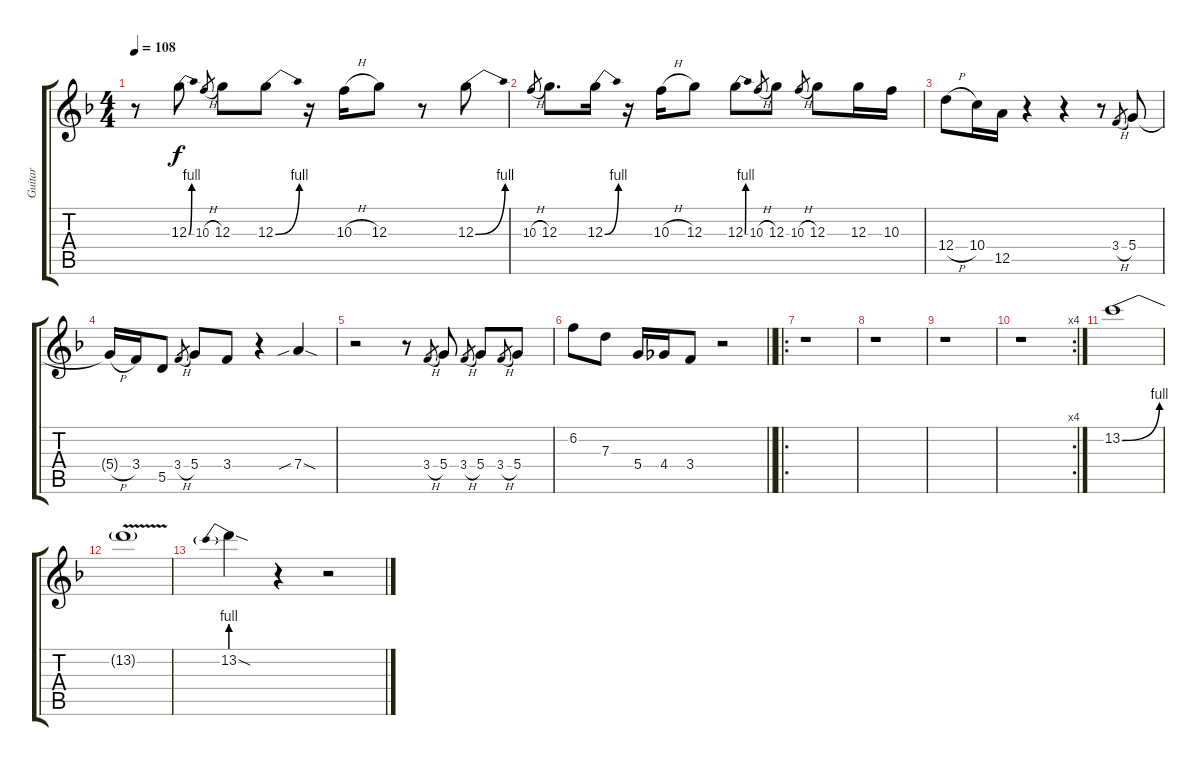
\track ("Guitar" "Guitar") {instrument overdrivenguitar}
\staff {score tabs}
\tuning (E4 B3 G3 D3 A2 E2) {hide}
\ts (4 4)
\tempo 108
\clef g2
\ks f
r.8{dy f} 12.3{be (bend 0 0 60 4)}.8 10.3{h}.8{gr} 12.3.8 12.3{be (bend 0 0 60 4)}.8 r.16 10.3{h}.16 12.3.8 r.8 12.3{be (bend 0 0 60 4)}.8 |
10.3{h}.8{gr} 12.3.8{d} 12.3{be (bend 0 0 60 4)}.16 r.16 10.3{h}.16 12.3.8 12.3{be (bend 0 0 60 4)}.8 10.3{h}.8{gr} 12.3.8 10.3{h}.8{gr} 12.3.8 12.3.16 10.3.16 |
12.4{h}.8 10.4.16 12.5.16 r.4 r.4 r.8 3.4{h}.8{gr} 5.4.8 |
5.4{h t}.16 3.4.16 5.5.8 3.4{h}.8{gr} 5.4.8 3.4.8 r.4 7.4{sib sod}.4 |
r.2 r.8 3.4{h}.8{gr} 5.4.8 3.4{h}.8{gr} 5.4.8 3.4{h}.8{gr} 5.4.8 |
\barLineRight lightlight
6.2.8 7.3.8 5.4.16 4.4.16 3.4.8 r.2 |
\ro
r.1 |
r.1 |
r.1 |
\rc 4
r.1 |
13.2{be (bend 0 0 60 4)}.1 |
13.2{v t}.1 |
13.2{be (prebend 0 4 60 4) sod}.4 r.4 r.2
